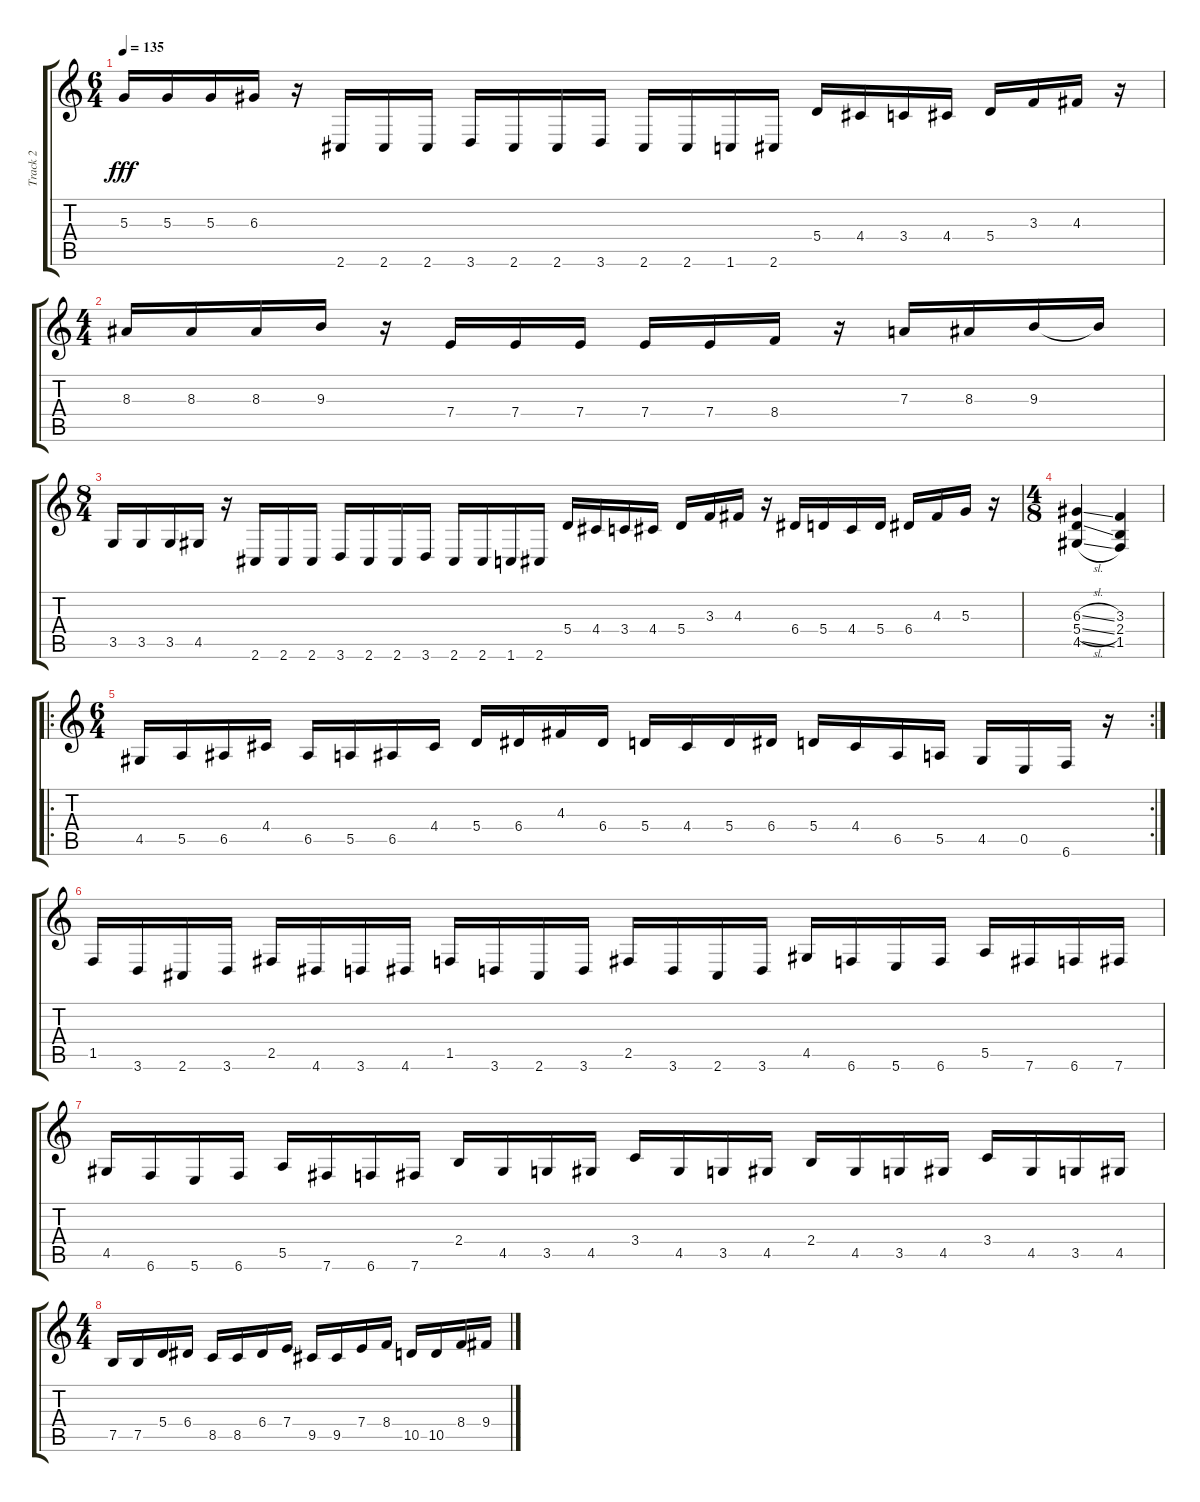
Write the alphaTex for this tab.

\track ("Track 2" "Track 2") {instrument distortionguitar}
\staff {score tabs}
\tuning (B3 Gb3 D3 A2 E2 B1) {hide}
\ts (6 4)
\tempo 135
\clef g2
\ks c
5.3.16{dy fff} 5.3.16 5.3.16 6.3.16 r.16 2.6.16 2.6.16 2.6.16 3.6.16 2.6.16 2.6.16 3.6.16 2.6.16 2.6.16 1.6.16 2.6.16 5.4.16 4.4.16 3.4.16 4.4.16 5.4.16 3.3.16 4.3.16 r.16 |
\ts (4 4)
8.3.16 8.3.16 8.3.16 9.3.16 r.16 7.4.16 7.4.16 7.4.16 7.4.16 7.4.16 8.4.16 r.16 7.3.16 8.3.16 9.3.16 9.3{t}.16 |
\ts (8 4)
3.5.16 3.5.16 3.5.16 4.5.16 r.16 2.6.16 2.6.16 2.6.16 3.6.16 2.6.16 2.6.16 3.6.16 2.6.16 2.6.16 1.6.16 2.6.16 5.4.16 4.4.16 3.4.16 4.4.16 5.4.16 3.3.16 4.3.16 r.16 6.4.16 5.4.16 4.4.16 5.4.16 6.4.16 4.3.16 5.3.16 r.16 |
\ts (4 8)
(6.3{sl} 5.4{sl} 4.5{sl}).4 (3.3 2.4 1.5).4 |
\ro
\rc 2
\ts (6 4)
4.5.16 5.5.16 6.5.16 4.4.16 6.5.16 5.5.16 6.5.16 4.4.16 5.4.16 6.4.16 4.3.16 6.4.16 5.4.16 4.4.16 5.4.16 6.4.16 5.4.16 4.4.16 6.5.16 5.5.16 4.5.16 0.5.16 6.6.16 r.16 |
1.5.16 3.6.16 2.6.16 3.6.16 2.5.16 4.6.16 3.6.16 4.6.16 1.5.16 3.6.16 2.6.16 3.6.16 2.5.16 3.6.16 2.6.16 3.6.16 4.5.16 6.6.16 5.6.16 6.6.16 5.5.16 7.6.16 6.6.16 7.6.16 |
4.5.16 6.6.16 5.6.16 6.6.16 5.5.16 7.6.16 6.6.16 7.6.16 2.4.16 4.5.16 3.5.16 4.5.16 3.4.16 4.5.16 3.5.16 4.5.16 2.4.16 4.5.16 3.5.16 4.5.16 3.4.16 4.5.16 3.5.16 4.5.16 |
\ts (4 4)
7.5.16 7.5.16 5.4.16 6.4.16 8.5.16 8.5.16 6.4.16 7.4.16 9.5.16 9.5.16 7.4.16 8.4.16 10.5.16 10.5.16 8.4.16 9.4.16
